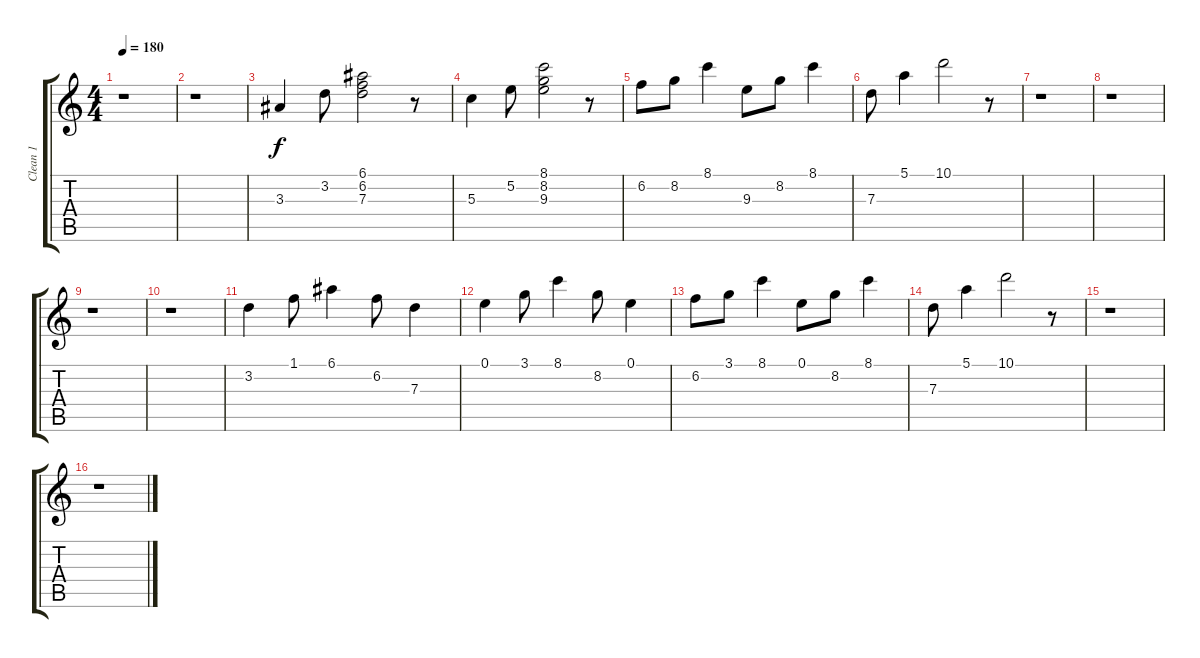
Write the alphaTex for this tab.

\track ("Clean 1" "Clean 1") {instrument electricguitarclean}
\staff {score tabs}
\tuning (E4 B3 G3 D3 A2 E2) {hide}
\ts (4 4)
\tempo 180
\clef g2
\ks c
r.1{dy f} |
r.1 |
3.3.4 3.2.8 (6.1 6.2 7.3).2 r.8 |
5.3.4 5.2.8 (8.1 8.2 9.3).2 r.8 |
6.2.8 8.2.8 8.1.4 9.3.8 8.2.8 8.1.4 |
7.3.8 5.1.4 10.1.2 r.8 |
r.1 |
r.1 |
r.1 |
r.1 |
3.2.4 1.1.8 6.1.4 6.2.8 7.3.4 |
0.1.4 3.1.8 8.1.4 8.2.8 0.1.4 |
6.2.8 3.1.8 8.1.4 0.1.8 8.2.8 8.1.4 |
7.3.8 5.1.4 10.1.2 r.8 |
r.1 |
r.1
